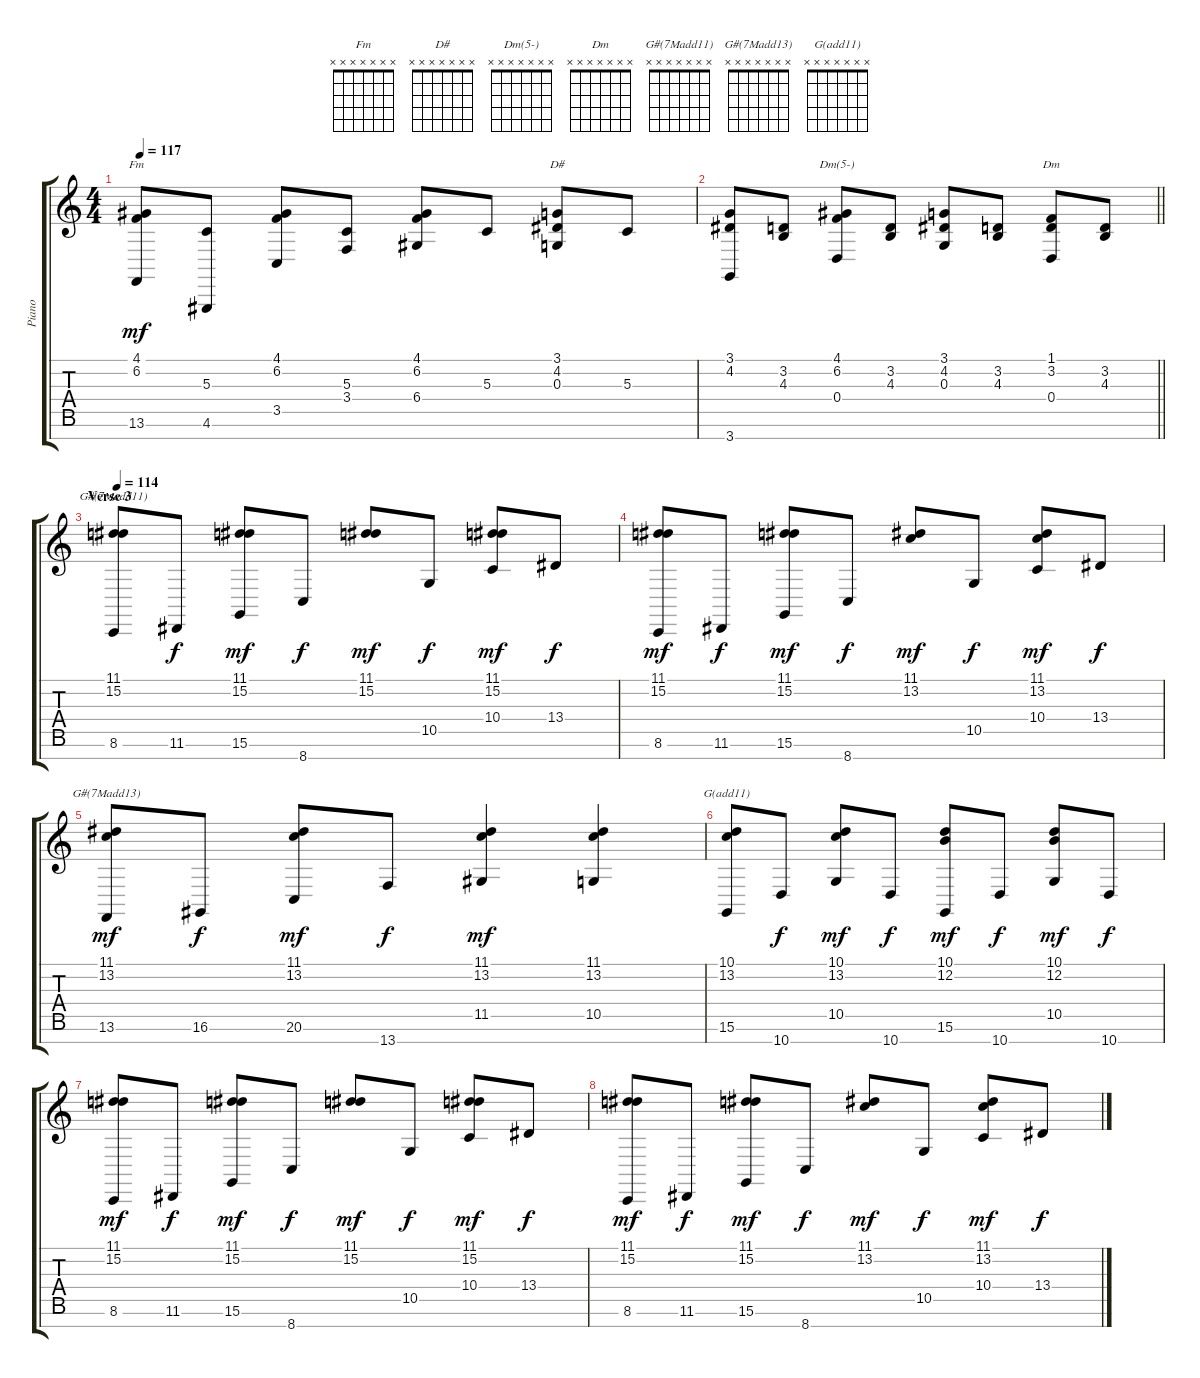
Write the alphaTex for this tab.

\track ("Piano" "Piano") {instrument acousticgrandpiano}
\staff {score tabs}
\tuning (E4 B3 G3 D3 A2 E1 E2) {hide}
\chord ("Fm" x x x x x x x)
\chord ("D#" x x x x x x x)
\chord ("Dm(5-)" x x x x x x x)
\chord ("Dm" x x x x x x x)
\chord ("G#(7Madd11)" x x x x x x x)
\chord ("G#(7Madd13)" x x x x x x x)
\chord ("G(add11)" x x x x x x x)
\ts (4 4)
\tempo 117
\clef g2
\ks c
(4.1 6.2 13.6).8{ch "Fm" dy mf} (5.3 4.6).8 (4.1 6.2 3.5).8 (5.3 3.4).8 (4.1 6.2 6.4).8 5.3.8 (3.1 4.2 0.3).8{ch "D#"} 5.3.8 |
\barLineRight lightlight
(3.1 4.2 3.7).8 (3.2 4.3).8 (4.1 6.2 0.4).8{ch "Dm(5-)"} (3.2 4.3).8 (3.1 4.2 0.3).8 (3.2 4.3).8 (1.1 3.2 0.4).8{ch "Dm"} (3.2 4.3).8 |
\section ("" "Verse 3")
\tempo 114
(11.1 15.2 8.6).8{ch "G#(7Madd11)"} 11.6.8{dy f} (11.1 15.2 15.6).8{dy mf} 8.7.8{dy f} (11.1 15.2).8{dy mf} 10.5.8{dy f} (11.1 15.2 10.4).8{dy mf} 13.4.8{dy f} |
(11.1 15.2 8.6).8{dy mf} 11.6.8{dy f} (11.1 15.2 15.6).8{dy mf} 8.7.8{dy f} (11.1 13.2).8{dy mf} 10.5.8{dy f} (11.1 13.2 10.4).8{dy mf} 13.4.8{dy f} |
(11.1 13.2 13.6).8{ch "G#(7Madd13)" dy mf} 16.6.8{dy f} (11.1 13.2 20.6).8{dy mf} 13.7.8{dy f} (11.1 13.2 11.5).4{dy mf} (11.1 13.2 10.5).4 |
(10.1 13.2 15.6).8{ch "G(add11)"} 10.7.8{dy f} (10.1 13.2 10.5).8{dy mf} 10.7.8{dy f} (10.1 12.2 15.6).8{dy mf} 10.7.8{dy f} (10.1 12.2 10.5).8{dy mf} 10.7.8{dy f} |
(11.1 15.2 8.6).8{dy mf} 11.6.8{dy f} (11.1 15.2 15.6).8{dy mf} 8.7.8{dy f} (11.1 15.2).8{dy mf} 10.5.8{dy f} (11.1 15.2 10.4).8{dy mf} 13.4.8{dy f} |
(11.1 15.2 8.6).8{dy mf} 11.6.8{dy f} (11.1 15.2 15.6).8{dy mf} 8.7.8{dy f} (11.1 13.2).8{dy mf} 10.5.8{dy f} (11.1 13.2 10.4).8{dy mf} 13.4.8{dy f}
